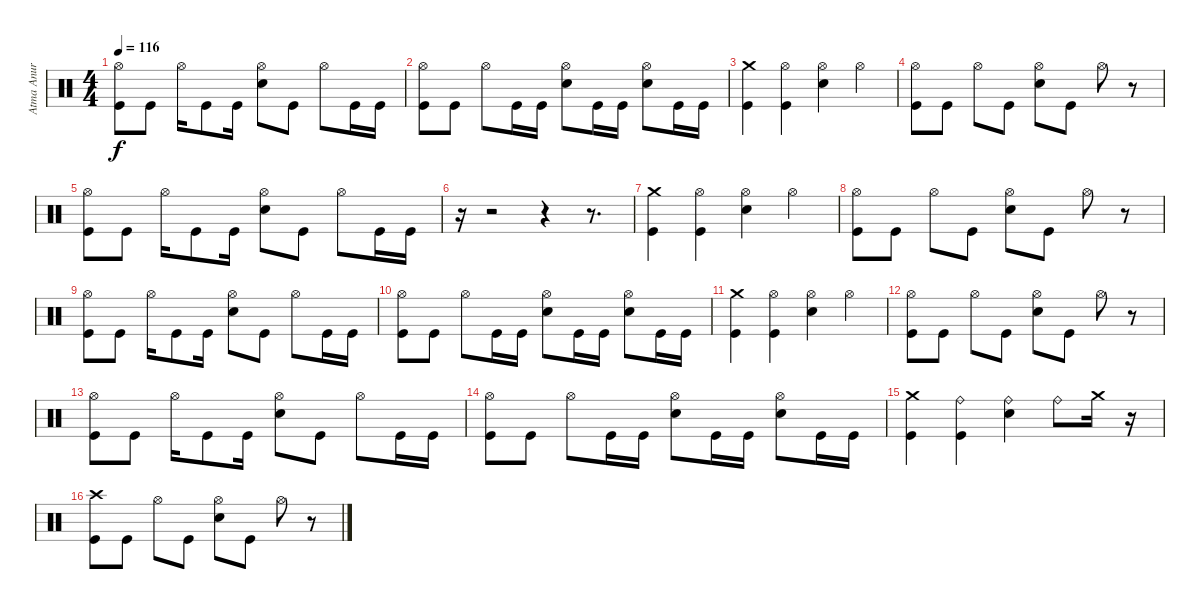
\track ("Atma Anur" "Atma Anur") {instrument percussion}
\staff {score}
\articulation defaults
\ts (4 4)
\tempo 116
\clef neutral
\ks c
("Hi-Hat (open)" "Kick (hit)").8{dy f} "Kick (hit)".8 "Hi-Hat (open)".16 "Kick (hit)".8 "Kick (hit)".16 ("Hi-Hat (open)" "Snare (hit) 2").8 "Kick (hit)".8 "Hi-Hat (open)".8 "Kick (hit)".16 "Kick (hit)".16 |
("Hi-Hat (open)" "Kick (hit)").8 "Kick (hit)".8 "Hi-Hat (open)".8 "Kick (hit)".16 "Kick (hit)".16 ("Hi-Hat (open)" "Snare (hit) 2").8 "Kick (hit)".16 "Kick (hit)".16 ("Snare (hit) 2" "Hi-Hat (open)").8 "Kick (hit)".16 "Kick (hit)".16 |
("Crash medium (hit)" "Kick (hit)").4 ("Hi-Hat (open)" "Kick (hit)").4 ("Hi-Hat (open)" "Snare (hit) 2").4 "Hi-Hat (open)".4 |
("Hi-Hat (open)" "Kick (hit)").8 "Kick (hit)".8 "Hi-Hat (open)".8 "Kick (hit)".8 ("Hi-Hat (open)" "Snare (hit) 2").8 "Kick (hit)".8 "Hi-Hat (open)".8 r.8 |
("Hi-Hat (open)" "Kick (hit)").8 "Kick (hit)".8 "Hi-Hat (open)".16 "Kick (hit)".8 "Kick (hit)".16 ("Hi-Hat (open)" "Snare (hit) 2").8 "Kick (hit)".8 "Hi-Hat (open)".8 "Kick (hit)".16 "Kick (hit)".16 |
r.16 r.2 r.4 r.8{d} |
("Crash medium (hit)" "Kick (hit)").4 ("Hi-Hat (open)" "Kick (hit)").4 ("Hi-Hat (open)" "Snare (hit) 2").4 "Hi-Hat (open)".4 |
("Hi-Hat (open)" "Kick (hit)").8 "Kick (hit)".8 "Hi-Hat (open)".8 "Kick (hit)".8 ("Hi-Hat (open)" "Snare (hit) 2").8 "Kick (hit)".8 "Hi-Hat (open)".8 r.8 |
("Hi-Hat (open)" "Kick (hit)").8 "Kick (hit)".8 "Hi-Hat (open)".16 "Kick (hit)".8 "Kick (hit)".16 ("Hi-Hat (open)" "Snare (hit) 2").8 "Kick (hit)".8 "Hi-Hat (open)".8 "Kick (hit)".16 "Kick (hit)".16 |
("Hi-Hat (open)" "Kick (hit)").8 "Kick (hit)".8 "Hi-Hat (open)".8 "Kick (hit)".16 "Kick (hit)".16 ("Hi-Hat (open)" "Snare (hit) 2").8 "Kick (hit)".16 "Kick (hit)".16 ("Snare (hit) 2" "Hi-Hat (open)").8 "Kick (hit)".16 "Kick (hit)".16 |
("Crash medium (hit)" "Kick (hit)").4 ("Hi-Hat (open)" "Kick (hit)").4 ("Hi-Hat (open)" "Snare (hit) 2").4 "Hi-Hat (open)".4 |
("Hi-Hat (open)" "Kick (hit)").8 "Kick (hit)".8 "Hi-Hat (open)".8 "Kick (hit)".8 ("Hi-Hat (open)" "Snare (hit) 2").8 "Kick (hit)".8 "Hi-Hat (open)".8 r.8 |
("Hi-Hat (open)" "Kick (hit)").8 "Kick (hit)".8 "Hi-Hat (open)".16 "Kick (hit)".8 "Kick (hit)".16 ("Hi-Hat (open)" "Snare (hit) 2").8 "Kick (hit)".8 "Hi-Hat (open)".8 "Kick (hit)".16 "Kick (hit)".16 |
("Hi-Hat (open)" "Kick (hit)").8 "Kick (hit)".8 "Hi-Hat (open)".8 "Kick (hit)".16 "Kick (hit)".16 ("Hi-Hat (open)" "Snare (hit) 2").8 "Kick (hit)".16 "Kick (hit)".16 ("Snare (hit) 2" "Hi-Hat (open)").8 "Kick (hit)".16 "Kick (hit)".16 |
("Crash medium (hit)" "Kick (hit)").4 ("Ride (bell)" "Kick (hit)").4 ("Ride (bell)" "Snare (hit) 2").4 "Ride (bell)".8 "Crash medium (hit)".16 r.16 |
("Crash high (hit)" "Kick (hit)").8 "Kick (hit)".8 "Hi-Hat (open)".8 "Kick (hit)".8 ("Hi-Hat (open)" "Snare (hit) 2").8 "Kick (hit)".8 "Hi-Hat (open)".8 r.8
